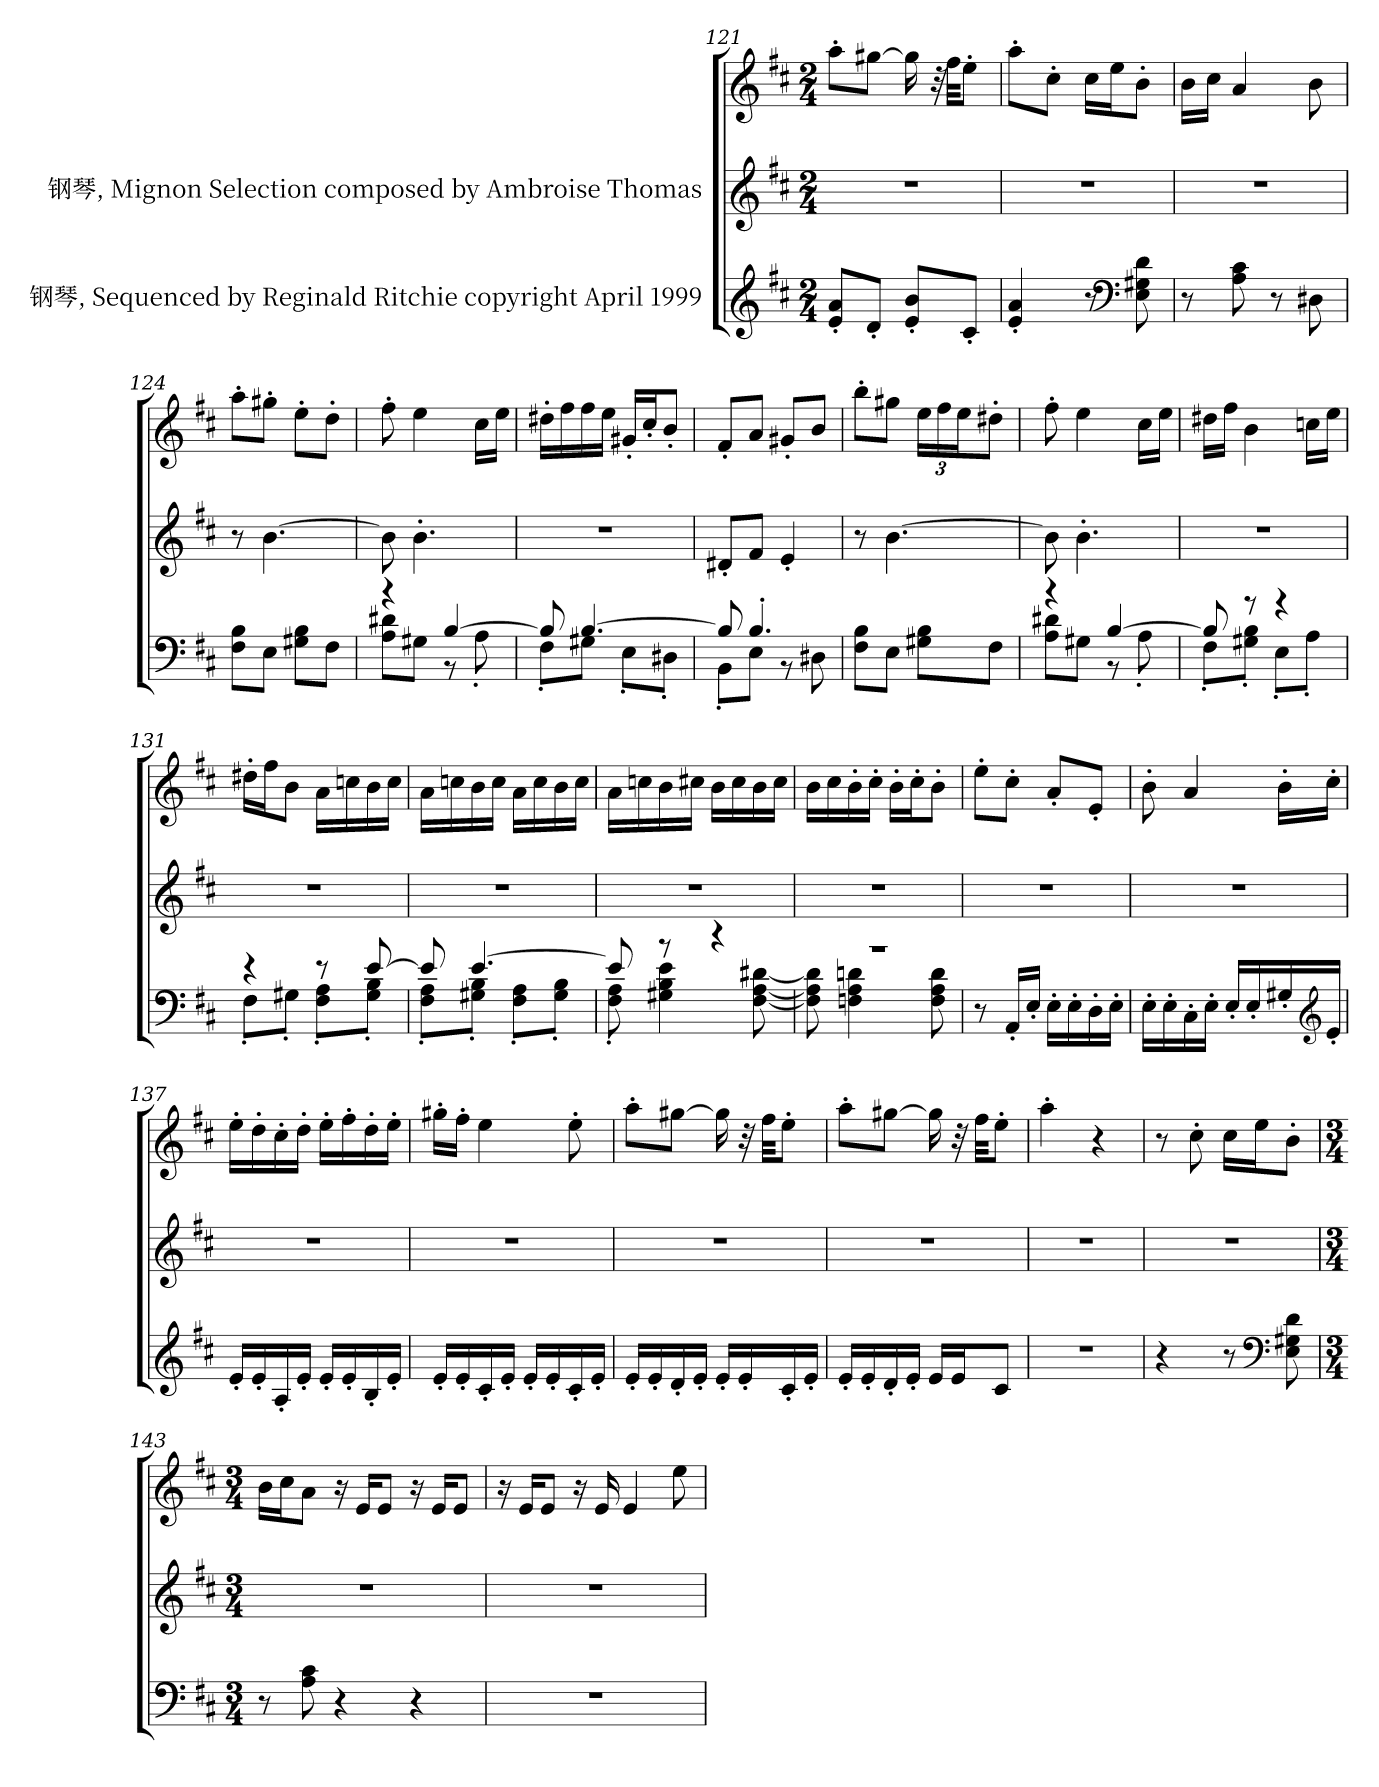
**kern	**kern	**kern
*part2	*part1	*part1
*staff3	*staff2	*staff1
*I"钢琴, Sequenced by Reginald Ritchie copyright April 1999	*I"钢琴, Mignon Selection composed by Ambroise Thomas	*
*clefG2	*clefG2	*clefG2
*k[f#c#]	*k[f#c#]	*k[f#c#]
*M2/4	*M2/4	*M2/4
=121	=121	=121
8e/' 8a/'L	2r	8aa'\L
8d'/J	.	[8gg#X\J
8e/' 8b/'L	.	16gg#\]
.	.	32r
.	.	32ff#\KKL
8c#'/J	.	8ee'\J
!!LO:LB:g=z
=122	=122	=122
4e/' 4a/'	2r	8aa'\L
.	.	8cc#'\J
8r	.	16cc#\LL
.	.	16ee\J
*clefF4	*	*
8E\ 8G#X\ 8d\	.	8b'\J
=123	=123	=123
8r	2r	16b\LL
.	.	16cc#\JJ
8A\ 8c#\	.	4a/
8r	.	.
8D#X\	.	8b\
=124	=124	=124
8F#\ 8B\L	8r	8aa'\L
8E\J	[4.b\	8gg#X'\J
8G#X\ 8B\L	.	8ee'\L
8F#\J	.	8dd'\J
=125	=125	=125
*^	*	*
4r	8A\ 8d#X\L	8b\]	8ff#'\
.	8G#X\J	4.b'\	4ee\
[4B/	8r	.	.
.	8A'\	.	16cc#\LL
.	.	.	16ee\JJ
=126	=126	=126	=126
8B/]	8F#'\L	2r	16dd#X'\LL
.	.	.	16ff#\
[4.B/	8G#X\J	.	16ff#\
.	.	.	16ee\JJ
.	8E'\L	.	16g#X'/LL
.	.	.	16cc#'/J
.	8D#X'\J	.	8b'/J
!!LO:PB:g=z
=127	=127	=127	=127
8B/]	8BB'\L	8d#X'/L	8f#'/L
4.B'/	8E\J	8f#/J	8a/J
.	8r	4e'/	8g#X'/L
.	8D#X\	.	8b/J
*v	*v	*	*
=128	=128	=128
8F#\ 8B\L	8r	8bb'\L
8E\J	[4.b\	8gg#X\J
*	*	*Xbrackettup
8G#X\ 8B\L	.	24ee\LL
.	.	24ff#\
.	.	24ee\J
8F#\J	.	8dd#X'\J
=129	=129	=129
*^	*	*
4r	8A\ 8d#X\L	8b\]	8ff#'\
.	8G#X\J	4.b'\	4ee\
[4B/	8r	.	.
.	8A'\	.	16cc#\LL
.	.	.	16ee\JJ
=130	=130	=130	=130
8B/]	8F#'\L	2r	16dd#X\LL
.	.	.	16ff#\JJ
8r	8G#X\' 8B\'J	.	4b\
4r	8E'\L	.	.
.	8A'\J	.	16ccn\LL
.	.	.	16ee\JJ
=131	=131	=131	=131
4r	8F#'\L	2r	16dd#X'\LL
.	.	.	16ff#\J
.	8G#X'\J	.	8b\J
8r	8F#\' 8A\'L	.	16a\LL
.	.	.	16ccn\
[8e/	8G#\' 8B\'J	.	16b\
.	.	.	16cc\JJ
!!LO:LB:g=z
=132	=132	=132	=132
8e/]	8F#\' 8A\'L	2r	16a\LL
.	.	.	16ccn\
[4.e/	8G#X\' 8B\'J	.	16b\
.	.	.	16cc\JJ
.	8F#\' 8A\'L	.	16a\LL
.	.	.	16cc\
.	8G#\' 8B\'J	.	16b\
.	.	.	16cc\JJ
=133	=133	=133	=133
8e/]	8F#\' 8A\'	2r	16a\LL
.	.	.	16ccn\
8r	4G#X\ 4B\ 4e\	.	16b\
.	.	.	16cc#X\JJ
4r	.	.	16b\LL
.	.	.	16cc#\
.	[8F#\ [8A\ [8d#X\	.	16b\
.	.	.	16cc#\JJ
=134	=134	=134	=134
2r	8F#\] 8A\] 8d#\]	2r	16b\LL
.	.	.	16cc#\
.	4Fn\ 4A\ 4dn\	.	16b'\
.	.	.	16cc#'\JJ
.	.	.	16b'\LL
.	.	.	16cc#'\J
.	8F\ 8A\ 8d\	.	8b'\J
*v	*v	*	*
=135	=135	=135
8r	2r	8ee'\L
16AA'/LL	.	8cc#'\J
16E'/JJ	.	.
16E'\LL	.	8a'/L
16E'\	.	.
16D'\	.	8e'/J
16E'\JJ	.	.
!!LO:LB:g=z
=136	=136	=136
16E'\LL	2r	8b'\
16E'\	.	.
16C#'\	.	4a/
16E'\JJ	.	.
16E'/LL	.	.
16E'/	.	.
16G#X'/	.	16b'\LL
*clefG2	*	*
16e'/JJ	.	16cc#'\JJ
=137	=137	=137
16e'/LL	2r	16ee'\LL
16e'/	.	16dd'\
16A'/	.	16cc#'\
16e'/JJ	.	16dd'\JJ
16e'/LL	.	16ee'\LL
16e'/	.	16ff#'\
16B'/	.	16dd'\
16e'/JJ	.	16ee'\JJ
=138	=138	=138
16e'/LL	2r	16gg#X'\LL
16e'/	.	16ff#'\JJ
16c#'/	.	4ee\
16e'/JJ	.	.
16e'/LL	.	.
16e'/	.	.
16c#'/	.	8ee'\
16e'/JJ	.	.
=139	=139	=139
16e'/LL	2r	8aa'\L
16e'/	.	.
16d'/	.	[8gg#X\J
16e'/JJ	.	.
16e'/LL	.	16gg#\]
16e'/	.	32r
.	.	32ff#\KKL
16c#'/	.	8ee'\J
16e'/JJ	.	.
!!LO:LB:g=z
=140	=140	=140
16e'/LL	2r	8aa'\L
16e'/	.	.
16d'/	.	[8gg#X\J
16e'/JJ	.	.
16e/LL	.	16gg#\]
16e/J	.	32r
.	.	32ff#\KKL
8c#/J	.	8ee'\J
=141	=141	=141
2r	2r	4aa'\
.	.	4r
=142	=142	=142
4r	2r	8r
.	.	8cc#'\
8r	.	16cc#\LL
.	.	16ee\J
*clefF4	*	*
8E\ 8G#X\ 8d\	.	8b'\J
=143	=143	=143
*M3/4	*M3/4	*M3/4
8r	2.r	16b\LL
.	.	16cc#\J
8A\ 8c#\	.	8a\J
4r	.	16r
.	.	16e/KL
.	.	8e/J
4r	.	16r
.	.	16e/KL
.	.	8e/J
=144	=144	=144
2.r	2.r	16r
.	.	16e/KL
.	.	8e/J
.	.	16r
.	.	16e/
.	.	4e/
.	.	8ee\
=	=	=
*-	*-	*-
